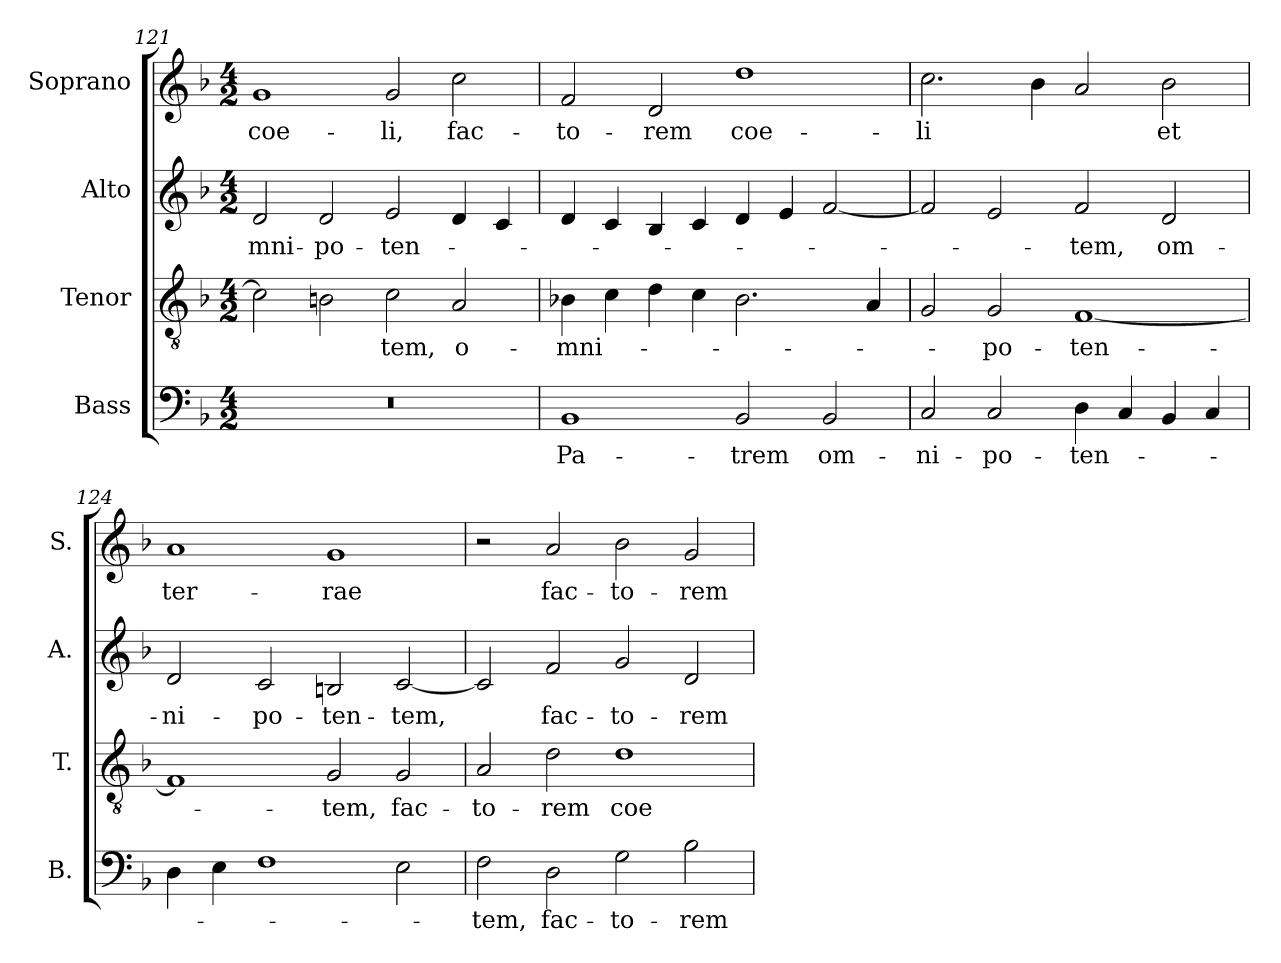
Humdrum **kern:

**kern	**text	**kern	**text	**kern	**text	**kern	**text
*part4	*part4	*part3	*part3	*part2	*part2	*part1	*part1
*staff4	*staff4	*staff3	*staff3	*staff2	*staff2	*staff1	*staff1
*I"Bass	*	*I"Tenor	*	*I"Alto	*	*I"Soprano	*
*I'B.	*	*I'T.	*	*I'A.	*	*I'S.	*
*clefF4	*	*clefGv2	*	*clefG2	*	*clefG2	*
*	*	*ITrd7c12	*	*	*	*	*
*k[b-]	*	*k[b-]	*	*k[b-]	*	*k[b-]	*
*F:	*	*F:	*	*F:	*	*F:	*
*M4/2	*	*M4/2	*	*M4/2	*	*M4/2	*
=121	=121	=121	=121	=121	=121	=121	=121
!LO:N:vis=1	!	!	!	!	!	!	!
!	!	!	!	!	!LO:LY:b:color=#000000	!	!
!	!	!	!	!	!	!	!LO:LY:b:color=#000000
0r	.	2Ci\]	.	2di/	-mni-	1gi	coe-
!	!	!	!	!	!LO:LY:b:color=#000000	!	!
.	.	2BBni\	.	2di/	-po-	.	.
!	!	!	!LO:LY:b:color=#000000	!	!	!	!
!	!	!	!	!	!LO:LY:b:color=#000000	!	!
!	!	!	!	!	!	!	!LO:LY:b:color=#000000
.	.	2Ci\	-tem,	2ei/	-ten-	2gi/	-li,
!	!	!	!LO:LY:b:color=#000000	!	!	!	!
!	!	!	!	!	!	!	!LO:LY:b:color=#000000
.	.	2AAi/	o-	4di/	.	2cci\	fac-
.	.	.	.	4ci/	.	.	.
!!LO:LB:g=z
=122	=122	=122	=122	=122	=122	=122	=122
!	!LO:LY:b:color=#000000	!	!	!	!	!	!
!	!	!	!LO:LY:b:color=#000000	!	!	!	!
!	!	!	!	!	!	!	!LO:LY:b:color=#000000
1BB-i	Pa-	4BB-Xi\	-mni-	4di/	.	2fi/	-to-
.	.	4Ci\	.	4ci/	.	.	.
!	!	!	!	!	!	!	!LO:LY:b:color=#000000
.	.	4Di\	.	4B-i/	.	2di/	-rem
.	.	4Ci\	.	4ci/	.	.	.
!	!LO:LY:b:color=#000000	!	!	!	!	!	!
!	!	!	!	!	!	!	!LO:LY:b:color=#000000
2BB-i/	-trem	2.BB-i\	.	4di/	.	1ddi	coe-
.	.	.	.	4ei/	.	.	.
!	!LO:LY:b:color=#000000	!	!	!	!	!	!
2BB-i/	om-	.	.	[2fi/	.	.	.
.	.	4AAi/	.	.	.	.	.
=123	=123	=123	=123	=123	=123	=123	=123
!	!LO:LY:b:color=#000000	!	!	!	!	!	!
!	!	!	!	!	!	!	!LO:LY:b:color=#000000
2Ci/	-ni-	2GGi/	.	2fi/]	.	2.cci\	-li
!	!LO:LY:b:color=#000000	!	!	!	!	!	!
!	!	!	!LO:LY:b:color=#000000	!	!	!	!
2Ci/	-po-	2GGi/	-po-	2ei/	.	.	.
.	.	.	.	.	.	4b-i\	.
!	!LO:LY:b:color=#000000	!	!	!	!	!	!
!	!	!	!LO:LY:b:color=#000000	!	!	!	!
!	!	!	!	!	!LO:LY:b:color=#000000	!	!
4Di\	-ten-	[1FFi	-ten-	2fi/	-tem,	2ai/	.
4Ci/	.	.	.	.	.	.	.
!	!	!	!	!	!LO:LY:b:color=#000000	!	!
!	!	!	!	!	!	!	!LO:LY:b:color=#000000
4BB-i/	.	.	.	2di/	om-	2b-i\	et
4Ci/	.	.	.	.	.	.	.
=124	=124	=124	=124	=124	=124	=124	=124
!	!	!	!	!	!LO:LY:b:color=#000000	!	!
!	!	!	!	!	!	!	!LO:LY:b:color=#000000
4Di\	.	1FFi]	.	2di/	-ni-	1ai	ter-
4Ei\	.	.	.	.	.	.	.
!	!	!	!	!	!LO:LY:b:color=#000000	!	!
1Fi	.	.	.	2ci/	-po-	.	.
!	!	!	!LO:LY:b:color=#000000	!	!	!	!
!	!	!	!	!	!LO:LY:b:color=#000000	!	!
!	!	!	!	!	!	!	!LO:LY:b:color=#000000
.	.	2GGi/	-tem,	2Bni/	-ten-	1gi	-rae
!	!	!	!LO:LY:b:color=#000000	!	!	!	!
!	!	!	!	!	!LO:LY:b:color=#000000	!	!
2Ei\	.	2GGi/	fac-	[2ci/	-tem,	.	.
=125	=125	=125	=125	=125	=125	=125	=125
!	!LO:LY:b:color=#000000	!	!	!	!	!	!
!	!	!	!LO:LY:b:color=#000000	!	!	!	!
2Fi\	-tem,	2AAi/	-to-	2ci/]	.	2r	.
!	!LO:LY:b:color=#000000	!	!	!	!	!	!
!	!	!	!LO:LY:b:color=#000000	!	!	!	!
!	!	!	!	!	!LO:LY:b:color=#000000	!	!
!	!	!	!	!	!	!	!LO:LY:b:color=#000000
2Di\	fac-	2Di\	-rem	2fi/	fac-	2ai/	fac-
!	!LO:LY:b:color=#000000	!	!	!	!	!	!
!	!	!	!LO:LY:b:color=#000000	!	!	!	!
!	!	!	!	!	!LO:LY:b:color=#000000	!	!
!	!	!	!	!	!	!	!LO:LY:b:color=#000000
2Gi\	-to-	1Di	coe-	2gi/	-to-	2b-i\	-to-
!	!LO:LY:b:color=#000000	!	!	!	!	!	!
!	!	!	!	!	!LO:LY:b:color=#000000	!	!
!	!	!	!	!	!	!	!LO:LY:b:color=#000000
2B-i\	-rem	.	.	2di/	-rem	2gi/	-rem
=	=	=	=	=	=	=	=
*-	*-	*-	*-	*-	*-	*-	*-
